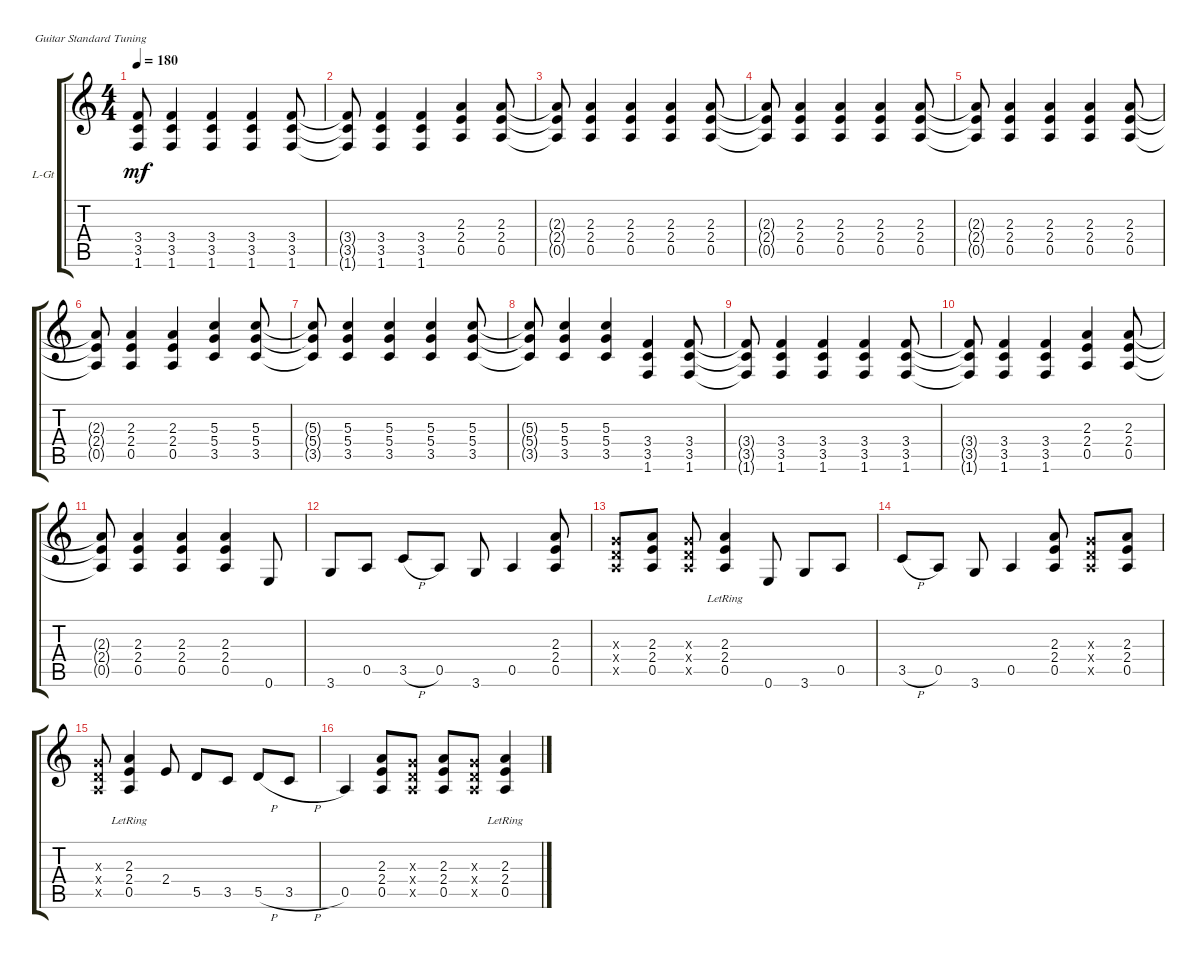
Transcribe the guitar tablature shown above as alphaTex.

\defaultSystemsLayout 4
\bracketExtendMode groupsimilarinstruments
\firstSystemTrackNameOrientation horizontal
\otherSystemsTrackNameOrientation horizontal
\track ("Lead Guitar" "L-Gt") {instrument acousticguitarsteel}
\staff {score tabs}
\tuning (E4 B3 G3 D3 A2 E2)
\ts (4 4)
\tempo 180
\clef g2
\ks c
(3.5{t} 3.4{t} 1.6{t}).8{dy mf} (3.5 3.4 1.6).4 (3.5 3.4 1.6).4 (3.5 3.4 1.6).4 (3.5 3.4 1.6).8 |
(1.6{t} 3.5{t} 3.4{t}).8 (3.5 3.4 1.6).4 (3.5 3.4 1.6).4 (0.5 2.4 2.3).4 (0.5 2.4 2.3).8 |
(0.5{t} 2.4{t} 2.3{t}).8 (0.5 2.4 2.3).4 (0.5 2.4 2.3).4 (0.5 2.4 2.3).4 (0.5 2.4 2.3).8 |
(0.5{t} 2.4{t} 2.3{t}).8 (0.5 2.4 2.3).4 (0.5 2.4 2.3).4 (0.5 2.4 2.3).4 (0.5 2.4 2.3).8 |
(0.5{t} 2.4{t} 2.3{t}).8 (0.5 2.4 2.3).4 (0.5 2.4 2.3).4 (0.5 2.4 2.3).4 (0.5 2.4 2.3).8 |
(0.5{t} 2.4{t} 2.3{t}).8 (0.5 2.4 2.3).4 (0.5 2.4 2.3).4 (3.5 5.4 5.3).4 (3.5 5.4 5.3).8 |
(3.5{t} 5.4{t} 5.3{t}).8 (3.5 5.4 5.3).4 (3.5 5.4 5.3).4 (3.5 5.4 5.3).4 (3.5 5.4 5.3).8 |
(3.5{t} 5.4{t} 5.3{t}).8 (3.5 5.4 5.3).4 (3.5 5.4 5.3).4 (3.5 3.4 1.6).4 (3.5 3.4 1.6).8 |
(3.5{t} 3.4{t} 1.6{t}).8 (3.5 3.4 1.6).4 (3.5 3.4 1.6).4 (3.5 3.4 1.6).4 (3.5 3.4 1.6).8 |
(1.6{t} 3.5{t} 3.4{t}).8 (3.5 3.4 1.6).4 (3.5 3.4 1.6).4 (0.5 2.4 2.3).4 (0.5 2.4 2.3).8 |
(0.5{t} 2.4{t} 2.3{t}).8 (0.5 2.4 2.3).4 (0.5 2.4 2.3).4 (0.5 2.4 2.3).4 0.6.8 |
3.6.8 0.5.8 3.5{h}.8 0.5.8 3.6.8 0.5.4 (0.5 2.4 2.3).8 |
(0.5{x} 0.4{x} 0.3{x}).8 (0.5 2.4 2.3).8 (0.3{x} 0.4{x} 0.5{x}).8 (0.5 2.4 2.3{lr}).4 0.6.8 3.6.8 0.5.8 |
3.5{h}.8 0.5.8 3.6.8 0.5.4 (0.5 2.4 2.3).8 (0.3{x} 0.4{x} 0.5{x}).8 (0.5 2.4 2.3).8 |
(0.3{x} 0.4{x} 0.5{x}).8 (0.5 2.4 2.3{lr}).4 2.4.8 5.5.8 3.5.8 5.5{h}.8 3.5{h}.8 |
0.5.4 (0.5 2.4 2.3).8 (0.3{x} 0.4{x} 0.5{x}).8 (0.5 2.4 2.3).8 (0.3{x} 0.4{x} 0.5{x}).8 (0.5 2.4 2.3{lr}).4
